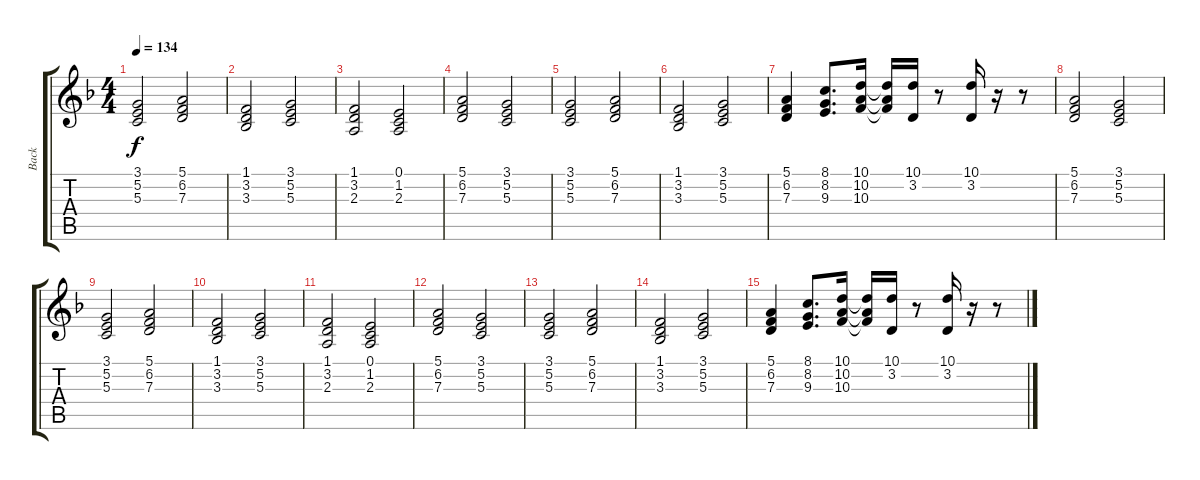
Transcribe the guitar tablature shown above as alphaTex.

\track ("Back" "Back") {instrument synthvoice}
\staff {score tabs}
\tuning (E4 B3 G3 D3 A2 E2) {hide}
\ts (4 4)
\tempo 134
\clef g2
\ks f
(3.1 5.2 5.3).2{dy f} (5.1 6.2 7.3).2 |
(1.1 3.2 3.3).2 (3.1 5.2 5.3).2 |
(1.1 3.2 2.3).2 (0.1 1.2 2.3).2 |
(5.1 6.2 7.3).2 (3.1 5.2 5.3).2 |
(3.1 5.2 5.3).2 (5.1 6.2 7.3).2 |
(1.1 3.2 3.3).2 (3.1 5.2 5.3).2 |
(5.1 6.2 7.3).4 (8.1 8.2 9.3).8{d} (10.1 10.2 10.3).16 (10.1{t} 10.2{t} 10.3{t}).16 (10.1 3.2).16{volume 13 instrument orchestrahit} r.8 (10.1 3.2).16 r.16 r.8 |
(5.1 6.2 7.3).2{volume 8 instrument pad2warm} (3.1 5.2 5.3).2 |
(3.1 5.2 5.3).2 (5.1 6.2 7.3).2 |
(1.1 3.2 3.3).2 (3.1 5.2 5.3).2 |
(1.1 3.2 2.3).2 (0.1 1.2 2.3).2 |
(5.1 6.2 7.3).2 (3.1 5.2 5.3).2 |
(3.1 5.2 5.3).2 (5.1 6.2 7.3).2 |
(1.1 3.2 3.3).2 (3.1 5.2 5.3).2 |
(5.1 6.2 7.3).4 (8.1 8.2 9.3).8{d} (10.1 10.2 10.3).16 (10.1{t} 10.2{t} 10.3{t}).16 (10.1 3.2).16{volume 13 instrument orchestrahit} r.8 (10.1 3.2).16 r.16 r.8
